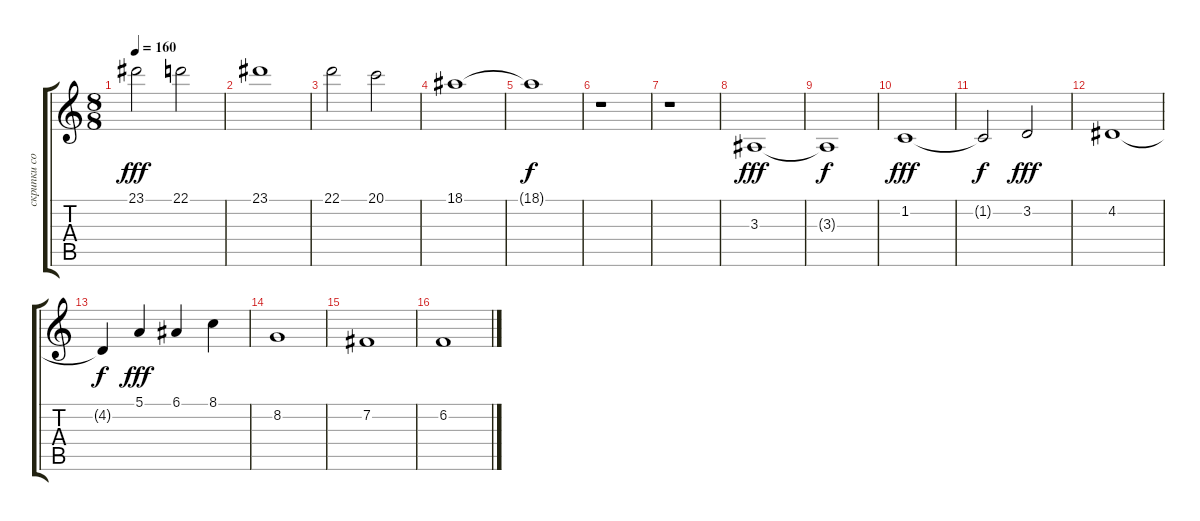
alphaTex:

\track ("скрипки соло" "скрипки со") {instrument stringensemble1}
\staff {score tabs}
\tuning (E4 B3 G3 D3 A2 E2) {hide}
\ts (8 8)
\tempo 160
\clef g2
\ks c
23.1.2{dy fff} 22.1.2 |
23.1.1 |
22.1.2 20.1.2 |
18.1.1 |
18.1{t}.1{dy f} |
r.1 |
r.1 |
3.3.1{dy fff} |
3.3{t}.1{dy f} |
1.2.1{dy fff} |
1.2{t}.2{dy f} 3.2.2{dy fff} |
4.2.1 |
4.2{t}.4{dy f} 5.1.4{dy fff} 6.1.4 8.1.4 |
8.2.1 |
7.2.1 |
6.2.1
